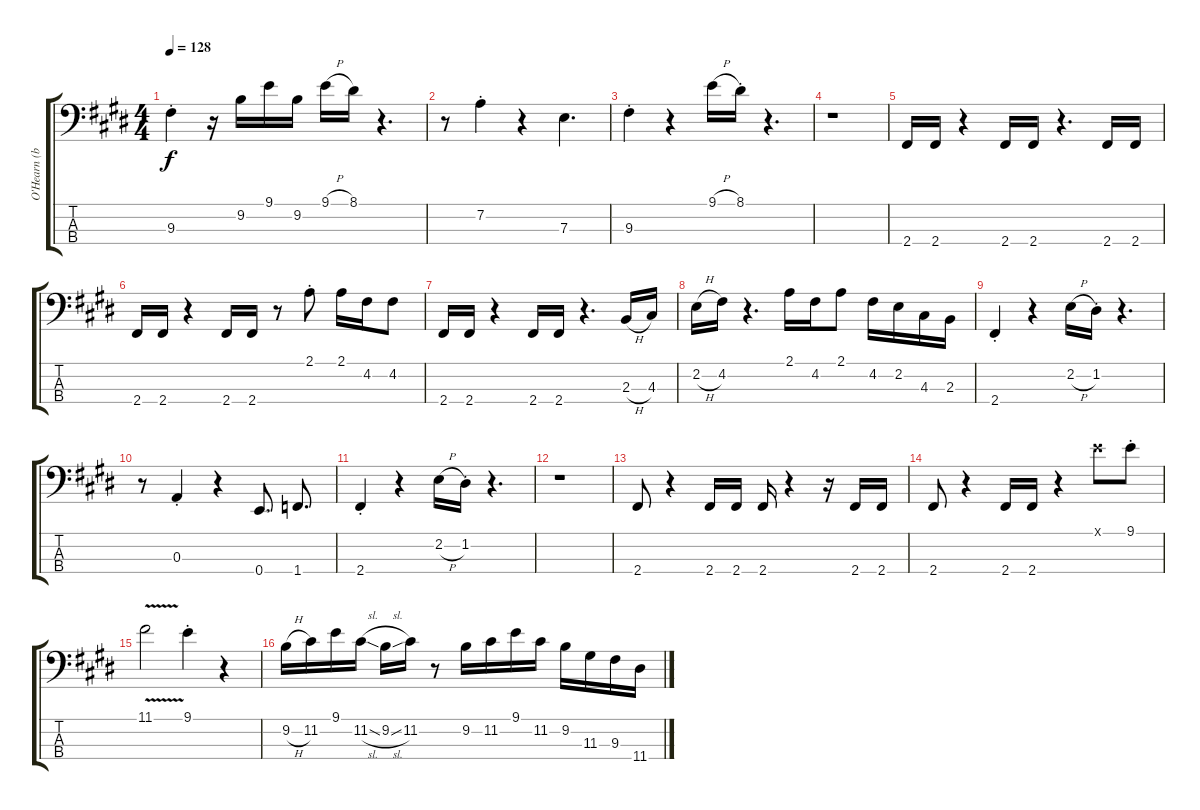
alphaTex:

\track ("O'Hearn (bass)" "O'Hearn (b") {instrument electricbassfinger}
\staff {score tabs}
\tuning (G2 D2 A1 E1) {hide}
\ts (4 4)
\tempo 128
\clef f4
\ks e
9.3{st}.4{dy f} r.16 9.2.16 9.1.16 9.2.16 9.1{h}.16 8.1.16 r.4{d} |
\ks c#minor
r.8 7.2{st}.4 r.4 7.3.4{d} |
9.3{st}.4 r.4 9.1{h}.16 8.1{st}.16 r.4{d} |
r.1 |
\ks e
2.4.16 2.4.16 r.4 2.4.16 2.4.16 r.4{d} 2.4.16 2.4.16 |
\ks c#minor
2.4.16 2.4.16 r.4 2.4.16 2.4.16 r.8 2.1{st}.8 2.1.16 4.2.16 4.2.8 |
2.4.16 2.4.16 r.4 2.4.16 2.4.16 r.4{d} 2.3{h}.16 4.3.16 |
2.2{h}.16 4.2.16 r.4{d} 2.1.16 4.2.16 2.1.8 4.2.16 2.2.16 4.3.16 2.3.16 |
\ks e
2.4{st}.4 r.4 2.2{h}.16 1.2{st}.16 r.4{d} |
\ks c#minor
r.8 0.3{st}.4 r.4 0.4.8{d} 1.4.8{d} |
2.4{st}.4 r.4 2.2{h}.16 1.2{st}.16 r.4{d} |
r.1 |
\ks e
2.4.8 r.4 2.4.16 2.4.16 2.4.16 r.4 r.16 2.4.16 2.4.16 |
\ks c#minor
2.4.8 r.4 2.4.16 2.4.16 r.4 9.1{x}.8 9.1{st}.8 |
11.1{v}.2 9.1{st}.4 r.4 |
9.2{h}.16 11.2.16 9.1.16 11.2{sl}.16 9.2{sl}.16 11.2.16 r.8 9.2.16 11.2.16 9.1.16 11.2.16 9.2.16 11.3.16 9.3.16 11.4.16
